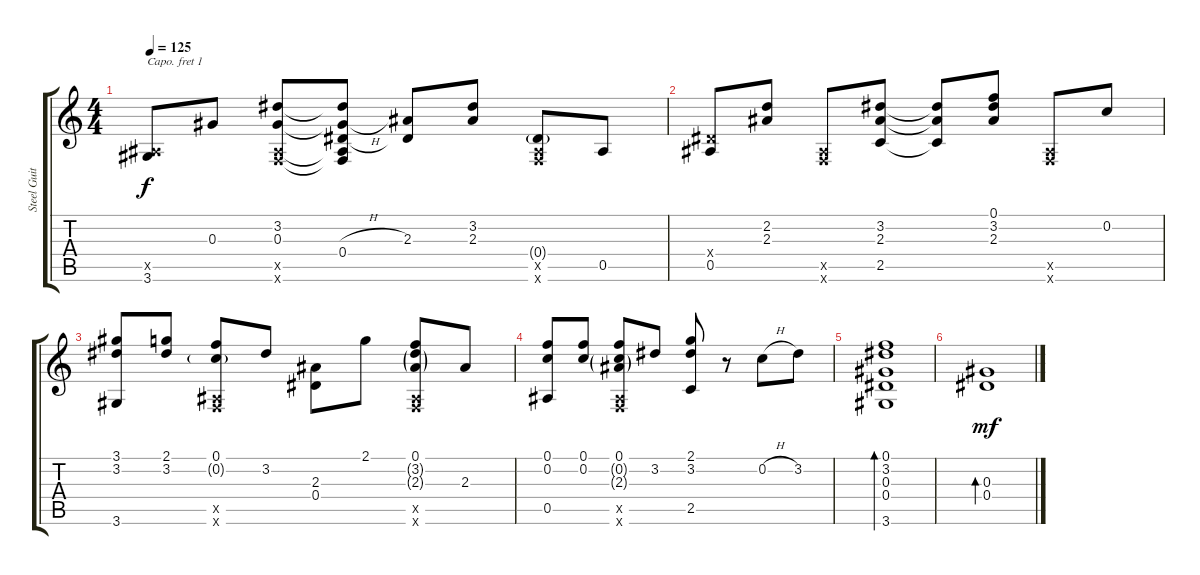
\track ("Steel Guitar" "Steel Guit") {instrument acousticguitarsteel}
\staff {score tabs}
\capo 1
\tuning (E4 B3 G3 D3 A2 E2) {hide}
\ts (4 4)
\tempo 125
\clef g2
\ks c
(0.5{x} 3.6).8{dy f} 0.3.8 (3.2 0.3 0.5{x} 0.6{x}).8 (3.2{t} 0.3{h t} 0.4 0.5{t} 0.6{t}).8 (2.3 0.4{t}).8 (3.2 2.3).8 (0.4{g} 0.5{x} 0.6{x}).8 0.5.8 |
(0.4{x} 0.5).8 (2.2 2.3).8 (0.5{x} 0.6{x}).8 (3.2 2.3 2.5).8 (3.2{t} 2.3{t} 2.5{t}).8 (0.1 3.2 2.3).8 (0.5{x} 0.6{x}).8 0.2.8 |
(3.1 3.2 3.6).8 (2.1 3.2).8 (0.1 0.2{g} 0.5{x} 0.6{x}).8 3.2.8 (2.3 0.4).8 2.1.8 (0.1 3.2{g} 2.3{g} 0.5{x} 0.6{x}).8 2.3.8 |
(0.1 0.2 0.5).8 (0.1 0.2).8 (0.1 0.2{g} 2.3{g} 0.5{x} 0.6{x}).8 3.2.8 (2.1 3.2 2.5).8 r.8 0.2{h}.8 3.2.8 |
(0.1 3.2 0.3 0.4 3.6).1{bd 120} |
(0.3 0.4).1{bd 120 dy mf}
